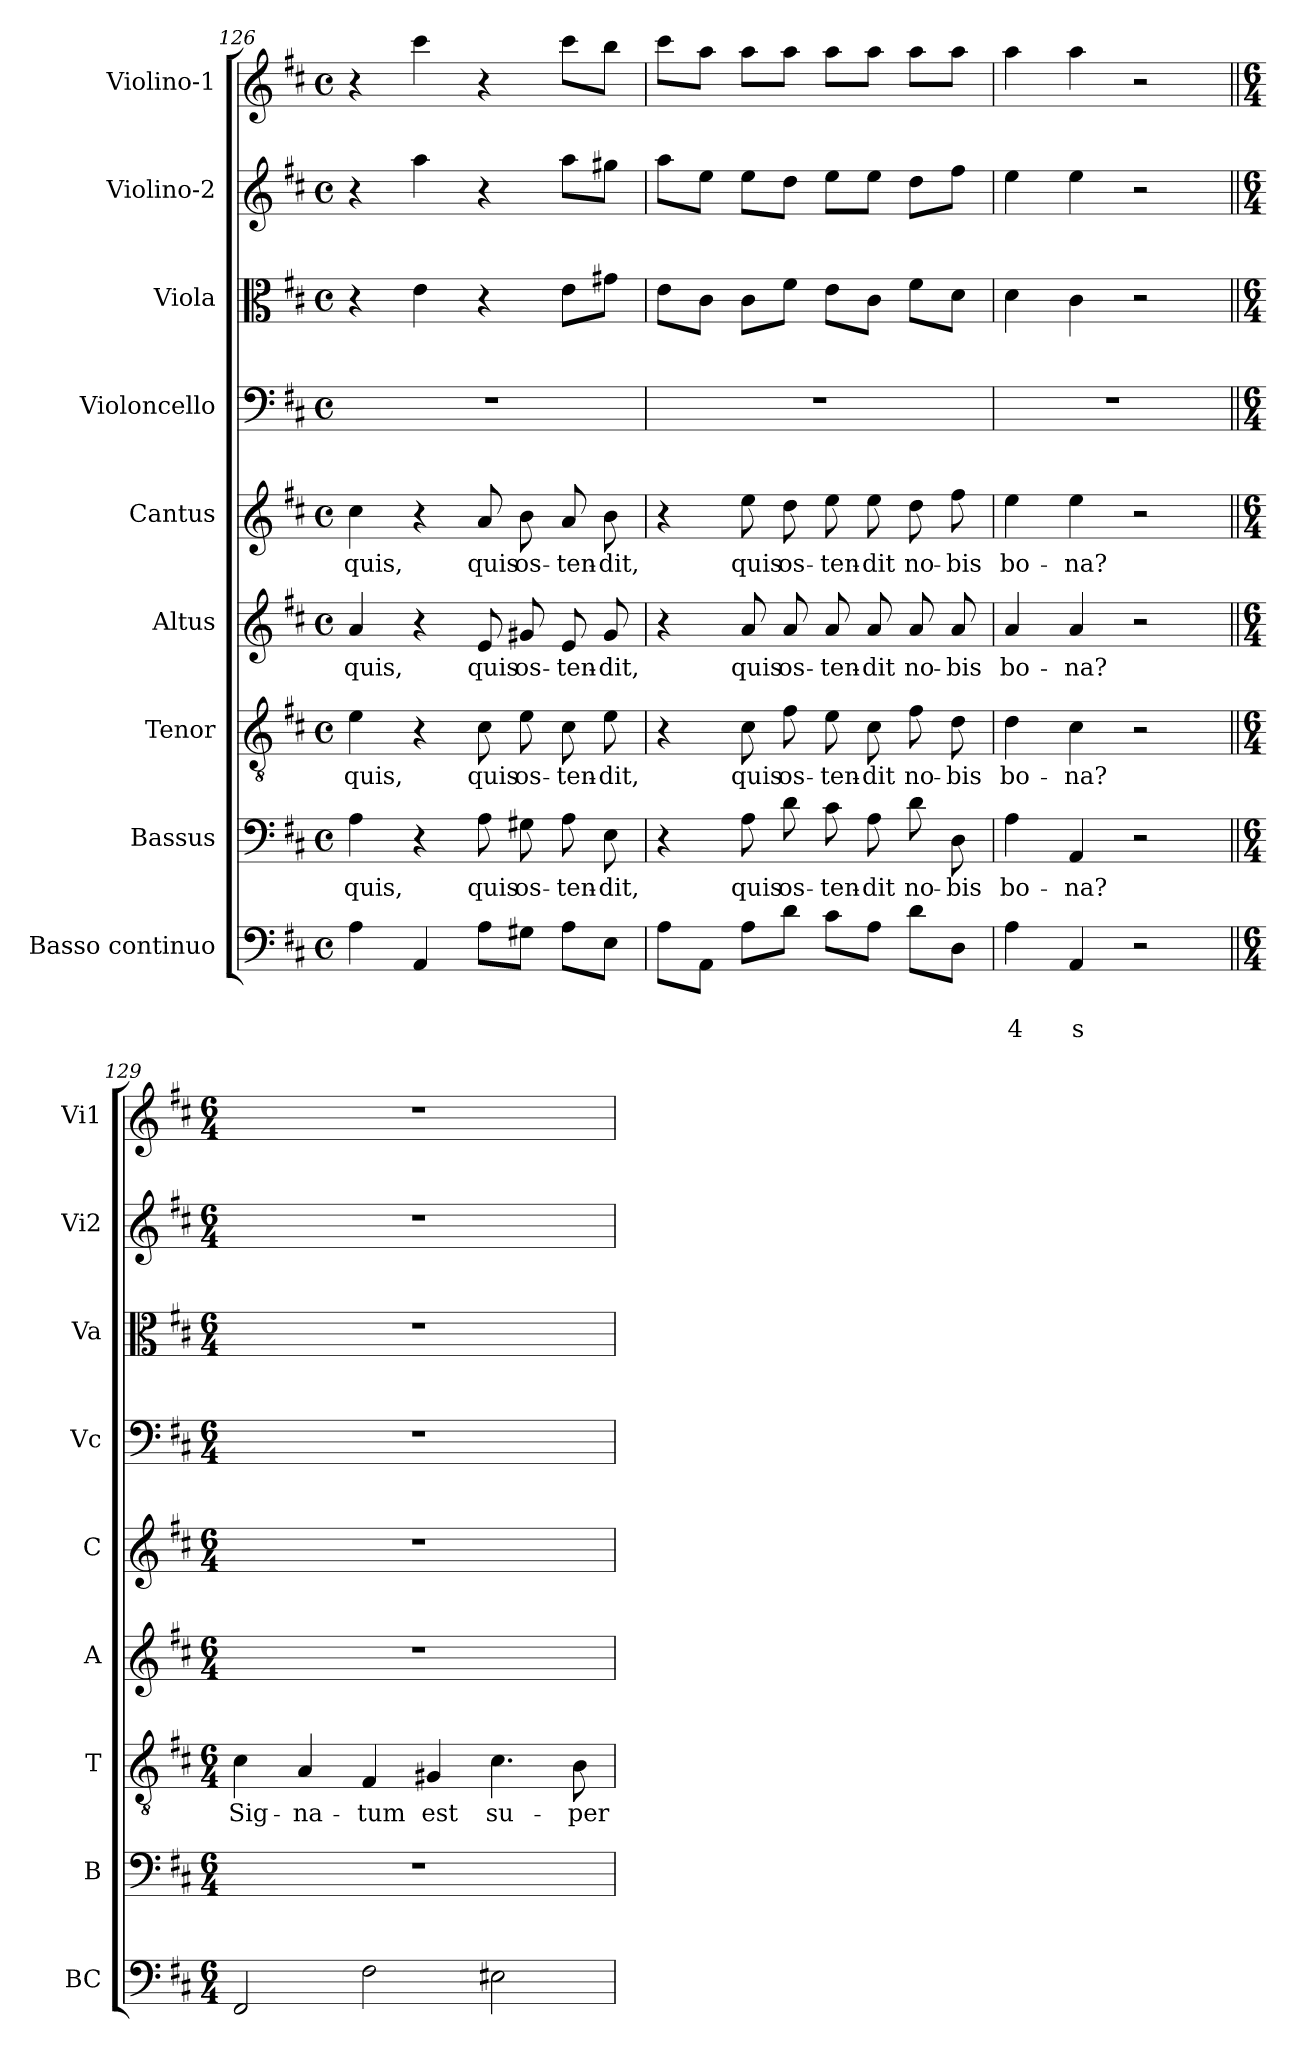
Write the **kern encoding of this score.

**kern	**text	**text	**kern	**text	**kern	**text	**kern	**text	**kern	**text	**kern	**kern	**kern	**kern
*part9	*part9	*part9	*part8	*part8	*part7	*part7	*part6	*part6	*part5	*part5	*part4	*part3	*part2	*part1
*staff9	*staff9	*staff9	*staff8	*staff8	*staff7	*staff7	*staff6	*staff6	*staff5	*staff5	*staff4	*staff3	*staff2	*staff1
*I"Basso continuo	*	*	*I"Bassus	*	*I"Tenor	*	*I"Altus	*	*I"Cantus	*	*I"Violoncello	*I"Viola	*I"Violino-2	*I"Violino-1
*I'BC	*	*	*I'B	*	*I'T	*	*I'A	*	*I'C	*	*I'Vc	*I'Va	*I'Vi2	*I'Vi1
!!LO:PB:g=z
*clefF4	*	*	*clefF4	*	*clefGv2	*	*clefG2	*	*clefG2	*	*clefF4	*clefC3	*clefG2	*clefG2
*k[f#c#]	*	*	*k[f#c#]	*	*k[f#c#]	*	*k[f#c#]	*	*k[f#c#]	*	*k[f#c#]	*k[f#c#]	*k[f#c#]	*k[f#c#]
*D:	*	*	*D:	*	*D:	*	*D:	*	*D:	*	*D:	*D:	*D:	*D:
*M4/4	*	*	*M4/4	*	*M4/4	*	*M4/4	*	*M4/4	*	*M4/4	*M4/4	*M4/4	*M4/4
*met(c)	*	*	*met(c)	*	*met(c)	*	*met(c)	*	*met(c)	*	*met(c)	*met(c)	*met(c)	*met(c)
=126	=126	=126	=126	=126	=126	=126	=126	=126	=126	=126	=126	=126	=126	=126
!	!	!	!	!LO:LY:b	!	!LO:LY:b	!	!LO:LY:b	!	!LO:LY:b	!	!	!	!
4A\	.	.	4A\	quis,	4e\	quis,	4a/	quis,	4cc#\	quis,	1r	4r	4r	4r
4AA/	.	.	4r	.	4r	.	4r	.	4r	.	.	4e\	4aa\	4ccc#\
!	!	!	!	!LO:LY:b	!	!LO:LY:b	!	!LO:LY:b	!	!LO:LY:b	!	!	!	!
8A\L	.	.	8A\	quis	8c#\	quis	8e/	quis	8a/	quis	.	4r	4r	4r
!	!	!	!	!LO:LY:b	!	!LO:LY:b	!	!LO:LY:b	!	!LO:LY:b	!	!	!	!
8G#X\J	.	.	8G#X\	os-	8e\	os-	8g#X/	os-	8b\	os-	.	.	.	.
!	!	!	!	!LO:LY:b	!	!LO:LY:b	!	!LO:LY:b	!	!LO:LY:b	!	!	!	!
8A\L	.	.	8A\	-ten-	8c#\	-ten-	8e/	-ten-	8a/	-ten-	.	8e\L	8aa\L	8ccc#\L
!	!	!	!	!LO:LY:b	!	!LO:LY:b	!	!LO:LY:b	!	!LO:LY:b	!	!	!	!
8E\J	.	.	8E\	-dit,	8e\	-dit,	8g#/	-dit,	8b\	-dit,	.	8g#X\J	8gg#X\J	8bb\J
=127	=127	=127	=127	=127	=127	=127	=127	=127	=127	=127	=127	=127	=127	=127
8A\L	.	.	4r	.	4r	.	4r	.	4r	.	1r	8e\L	8aa\L	8ccc#\L
8AA\J	.	.	.	.	.	.	.	.	.	.	.	8c#\J	8ee\J	8aa\J
!	!	!	!	!LO:LY:b	!	!LO:LY:b	!	!LO:LY:b	!	!LO:LY:b	!	!	!	!
8A\L	.	.	8A\	quis	8c#\	quis	8a/	quis	8ee\	quis	.	8c#\L	8ee\L	8aa\L
!	!	!	!	!LO:LY:b	!	!LO:LY:b	!	!LO:LY:b	!	!LO:LY:b	!	!	!	!
8d\J	.	.	8d\	os-	8f#\	os-	8a/	os-	8dd\	os-	.	8f#\J	8dd\J	8aa\J
!	!	!	!	!LO:LY:b	!	!LO:LY:b	!	!LO:LY:b	!	!LO:LY:b	!	!	!	!
8c#\L	.	.	8c#\	-ten-	8e\	-ten-	8a/	-ten-	8ee\	-ten-	.	8e\L	8ee\L	8aa\L
!	!	!	!	!LO:LY:b	!	!LO:LY:b	!	!LO:LY:b	!	!LO:LY:b	!	!	!	!
8A\J	.	.	8A\	-dit	8c#\	-dit	8a/	-dit	8ee\	-dit	.	8c#\J	8ee\J	8aa\J
!	!	!	!	!LO:LY:b	!	!LO:LY:b	!	!LO:LY:b	!	!LO:LY:b	!	!	!	!
8d\L	.	.	8d\	no-	8f#\	no-	8a/	no-	8dd\	no-	.	8f#\L	8dd\L	8aa\L
!	!	!	!	!LO:LY:b	!	!LO:LY:b	!	!LO:LY:b	!	!LO:LY:b	!	!	!	!
8D\J	.	.	8D\	-bis	8d\	-bis	8a/	-bis	8ff#\	-bis	.	8d\J	8ff#\J	8aa\J
=128	=128	=128	=128	=128	=128	=128	=128	=128	=128	=128	=128	=128	=128	=128
!	!	!LO:LY:b	!	!LO:LY:b	!	!LO:LY:b	!	!LO:LY:b	!	!LO:LY:b	!	!	!	!
4A\	.	4	4A\	bo-	4d\	bo-	4a/	bo-	4ee\	bo-	1r	4d\	4ee\	4aa\
!	!	!LO:LY:b	!	!LO:LY:b	!	!LO:LY:b	!	!LO:LY:b	!	!LO:LY:b	!	!	!	!
4AA/	.	s	4AA/	-na?	4c#\	-na?	4a/	-na?	4ee\	-na?	.	4c#\	4ee\	4aa\
2r	.	.	2r	.	2r	.	2r	.	2r	.	.	2r	2r	2r
!!LO:LB:g=z
=129||	=129||	=129||	=129||	=129||	=129||	=129||	=129||	=129||	=129||	=129||	=129||	=129||	=129||	=129||
*M6/4	*	*	*M6/4	*	*M6/4	*	*M6/4	*	*M6/4	*	*M6/4	*M6/4	*M6/4	*M6/4
!	!	!	!	!	!	!LO:LY:b	!	!	!	!	!	!	!	!
2FF#/	.	.	1.r	.	4c#\	Sig-	1.r	.	1.r	.	1.r	1.r	1.r	1.r
!	!	!	!	!	!	!LO:LY:b	!	!	!	!	!	!	!	!
.	.	.	.	.	4A/	-na-	.	.	.	.	.	.	.	.
!	!	!	!	!	!	!LO:LY:b	!	!	!	!	!	!	!	!
2F#\	.	.	.	.	4F#/	-tum	.	.	.	.	.	.	.	.
!	!	!	!	!	!	!LO:LY:b	!	!	!	!	!	!	!	!
.	.	.	.	.	4G#X/	est	.	.	.	.	.	.	.	.
!	!	!	!	!	!	!LO:LY:b	!	!	!	!	!	!	!	!
2E#X\	.	.	.	.	4.c#\	su-	.	.	.	.	.	.	.	.
!	!	!	!	!	!	!LO:LY:b	!	!	!	!	!	!	!	!
.	.	.	.	.	8B\	-per	.	.	.	.	.	.	.	.
=	=	=	=	=	=	=	=	=	=	=	=	=	=	=
*-	*-	*-	*-	*-	*-	*-	*-	*-	*-	*-	*-	*-	*-	*-
